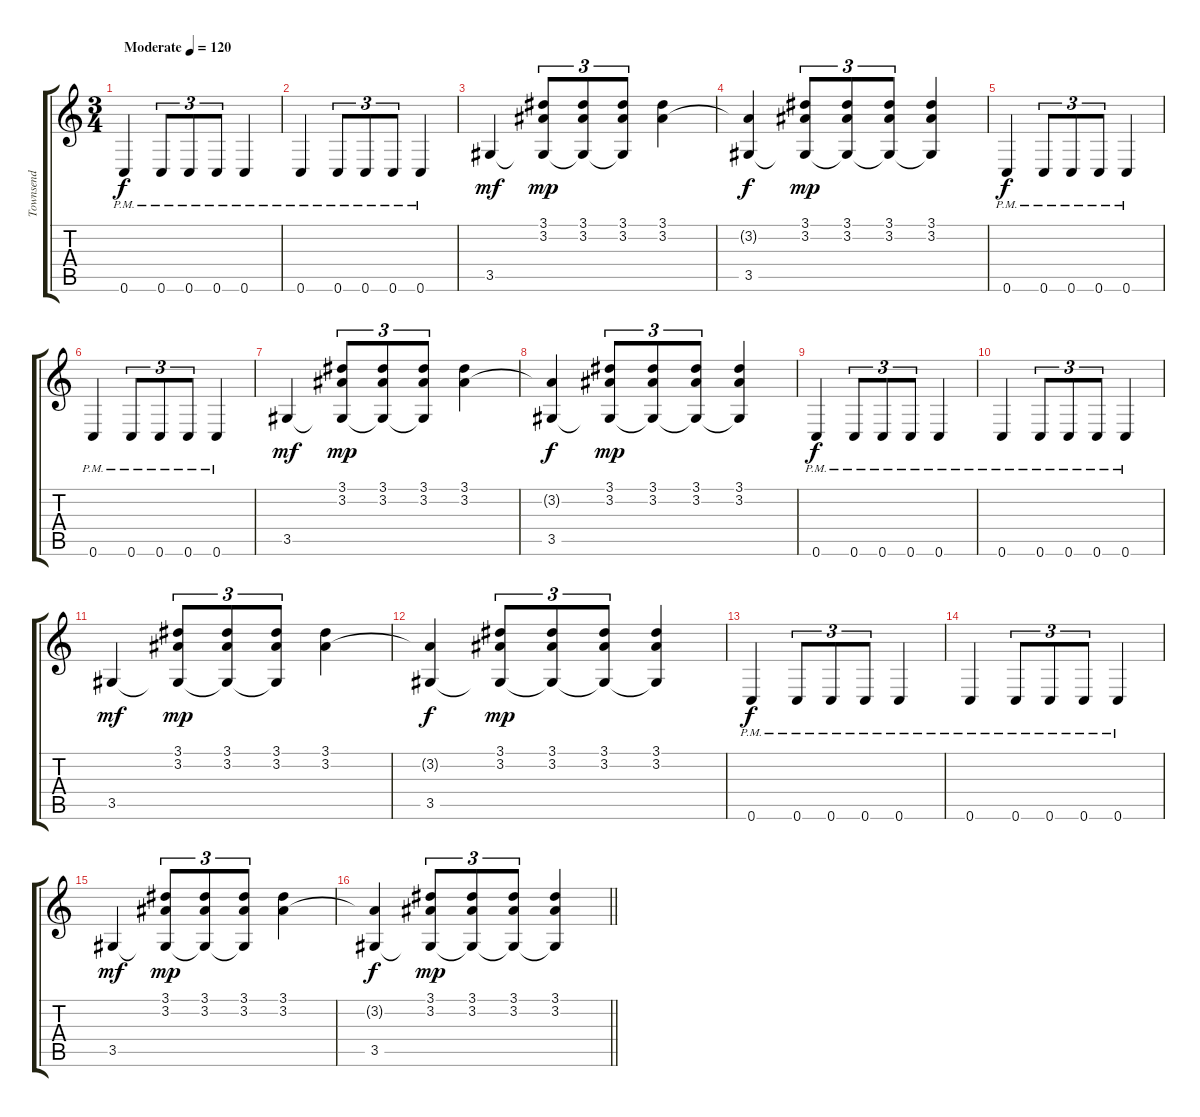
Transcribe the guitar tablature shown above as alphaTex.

\track ("Townsend" "Townsend") {instrument distortionguitar}
\staff {score tabs}
\tuning (C4 G3 Eb3 Bb2 F2 C2) {hide}
\ts (3 4)
\tempo (120 "Moderate")
\clef g2
\ks c
0.6{pm}.4{dy f instrument distortionguitar} 0.6{pm}.8{tu (3 2)} 0.6{pm}.8{tu (3 2)} 0.6{pm}.8{tu (3 2)} 0.6{pm}.4 |
0.6{pm}.4 0.6{pm}.8{tu (3 2)} 0.6{pm}.8{tu (3 2)} 0.6{pm}.8{tu (3 2)} 0.6{pm}.4 |
3.5.4{dy mf} (3.1 3.2 3.5{t}).8{tu (3 2) dy mp} (3.1 3.2 3.5{t}).8{tu (3 2)} (3.1 3.2 3.5{t}).8{tu (3 2)} (3.1 3.2).4 |
(3.2{t} 3.5).4{dy f} (3.1 3.2 3.5{t}).8{tu (3 2) dy mp} (3.1 3.2 3.5{t}).8{tu (3 2)} (3.1 3.2 3.5{t}).8{tu (3 2)} (3.1 3.2 3.5{t}).4 |
0.6{pm}.4{dy f} 0.6{pm}.8{tu (3 2)} 0.6{pm}.8{tu (3 2)} 0.6{pm}.8{tu (3 2)} 0.6{pm}.4 |
0.6{pm}.4 0.6{pm}.8{tu (3 2)} 0.6{pm}.8{tu (3 2)} 0.6{pm}.8{tu (3 2)} 0.6{pm}.4 |
3.5.4{dy mf} (3.1 3.2 3.5{t}).8{tu (3 2) dy mp} (3.1 3.2 3.5{t}).8{tu (3 2)} (3.1 3.2 3.5{t}).8{tu (3 2)} (3.1 3.2).4 |
(3.2{t} 3.5).4{dy f} (3.1 3.2 3.5{t}).8{tu (3 2) dy mp} (3.1 3.2 3.5{t}).8{tu (3 2)} (3.1 3.2 3.5{t}).8{tu (3 2)} (3.1 3.2 3.5{t}).4 |
0.6{pm}.4{dy f} 0.6{pm}.8{tu (3 2)} 0.6{pm}.8{tu (3 2)} 0.6{pm}.8{tu (3 2)} 0.6{pm}.4 |
0.6{pm}.4 0.6{pm}.8{tu (3 2)} 0.6{pm}.8{tu (3 2)} 0.6{pm}.8{tu (3 2)} 0.6{pm}.4 |
3.5.4{dy mf} (3.1 3.2 3.5{t}).8{tu (3 2) dy mp} (3.1 3.2 3.5{t}).8{tu (3 2)} (3.1 3.2 3.5{t}).8{tu (3 2)} (3.1 3.2).4 |
(3.2{t} 3.5).4{dy f} (3.1 3.2 3.5{t}).8{tu (3 2) dy mp} (3.1 3.2 3.5{t}).8{tu (3 2)} (3.1 3.2 3.5{t}).8{tu (3 2)} (3.1 3.2 3.5{t}).4 |
0.6{pm}.4{dy f} 0.6{pm}.8{tu (3 2)} 0.6{pm}.8{tu (3 2)} 0.6{pm}.8{tu (3 2)} 0.6{pm}.4 |
0.6{pm}.4 0.6{pm}.8{tu (3 2)} 0.6{pm}.8{tu (3 2)} 0.6{pm}.8{tu (3 2)} 0.6{pm}.4 |
3.5.4{dy mf} (3.1 3.2 3.5{t}).8{tu (3 2) dy mp} (3.1 3.2 3.5{t}).8{tu (3 2)} (3.1 3.2 3.5{t}).8{tu (3 2)} (3.1 3.2).4 |
\barLineRight lightlight
(3.2{t} 3.5).4{dy f} (3.1 3.2 3.5{t}).8{tu (3 2) dy mp} (3.1 3.2 3.5{t}).8{tu (3 2)} (3.1 3.2 3.5{t}).8{tu (3 2)} (3.1 3.2 3.5{t}).4
